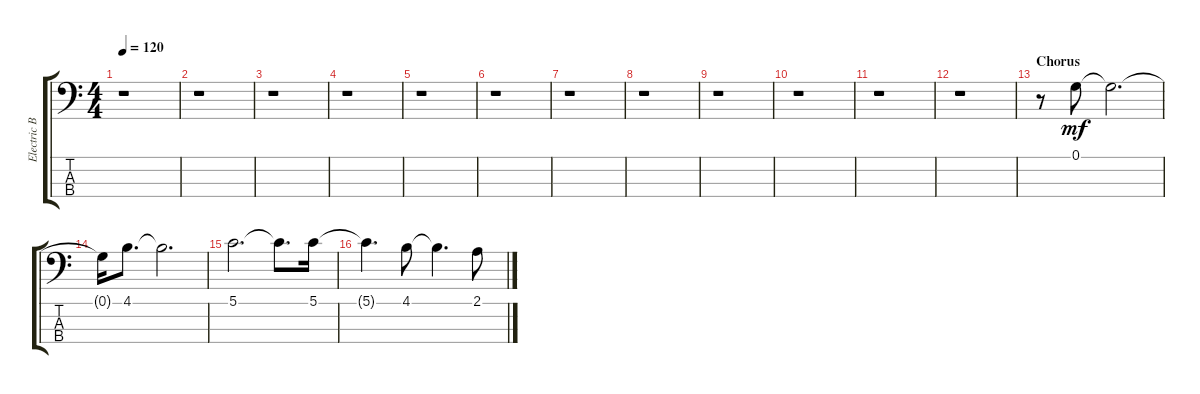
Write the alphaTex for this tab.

\track ("Electric Bass" "Electric B") {instrument electricbassfinger}
\staff {score tabs}
\tuning (G2 D2 A1 E1) {hide}
\ts (4 4)
\tempo 120
\clef f4
\ks aminor
r.1{dy mf} |
r.1 |
r.1 |
r.1 |
r.1 |
r.1 |
r.1 |
r.1 |
r.1 |
r.1 |
r.1 |
r.1 |
\section ("" "Chorus")
r.8 0.1.8 0.1{t}.2{d} |
0.1{t}.16 4.1.8{d} 4.1{t}.2{d} |
5.1.2{d} 5.1{t}.8{d} 5.1.16 |
5.1{t}.4{d} 4.1.8 4.1{t}.4{d} 2.1.8
